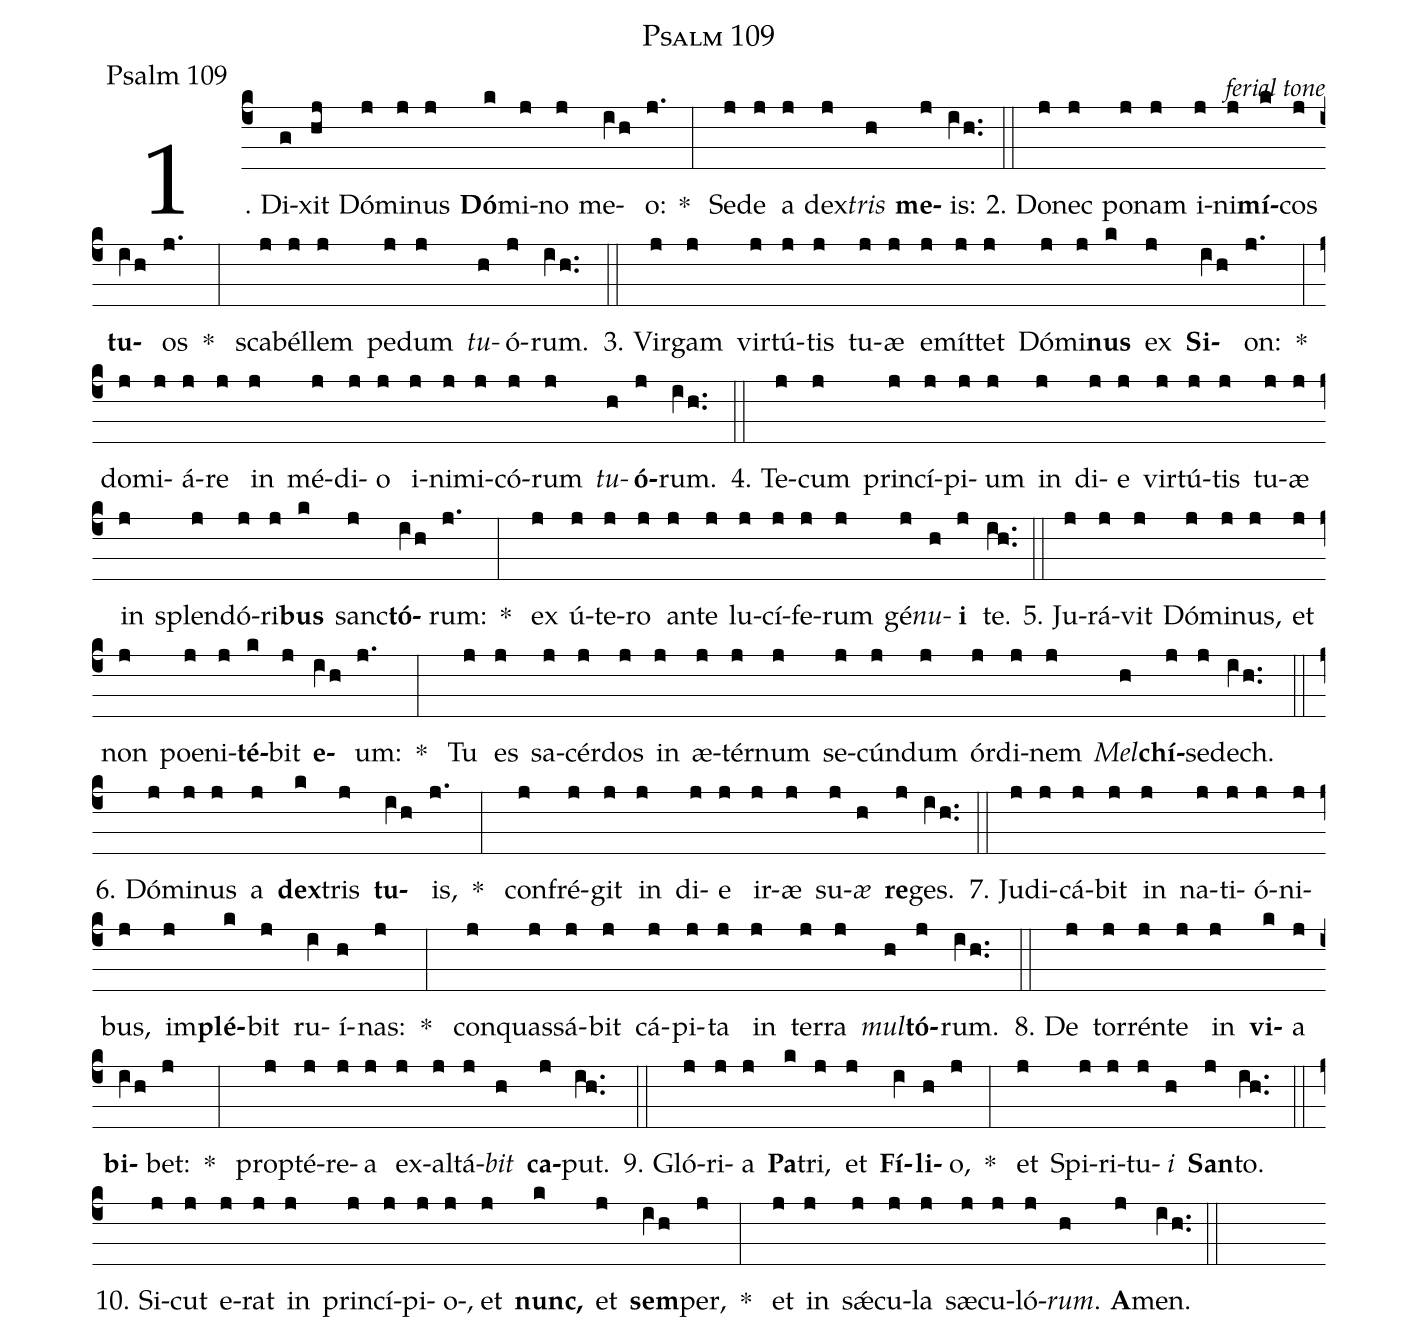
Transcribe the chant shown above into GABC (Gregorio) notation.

name: Psalm 109;
office-part: Psalm 109;
commentary: ferial tone;
%%
(c4) 1. Di(g)xit(hj) Dó(j)mi(j)nus(j) <b>Dó</b>(k)mi(j)no(j) me(iVh)o:(j.) * (:) Se(j)de(j) a(j) dex(j)<i>tris</i>(h) <b>me</b>(j)is:(iVh..) (::) 2. Do(j)nec(j) po(j)nam(j) i(j)ni(j)<b>mí</b>(k)cos(j) <b>tu</b>(iVh)os(j.) * (:) sca(j)bé(j)llem(j) pe(j)dum(j) <i>tu</i>(h)ó(j)rum.(iVh..) (::) 3. Vir(j)gam(j) vir(j)tú(j)tis(j) tu(j)æ(j) e(j)mít(j)tet(j) Dó(j)mi(j)<b>nus</b>(k) ex(j) <b>Si</b>(iVh)on:(j.) * (:) do(j)mi(j)á(j)re(j) in(j) mé(j)di(j)o(j) i(j)ni(j)mi(j)có(j)rum(j) <i>tu</i>(h)<b>ó</b>(j)rum.(iVh..) (::) 4. Te(j)cum(j) prin(j)cí(j)pi(j)um(j) in(j) di(j)e(j) vir(j)tú(j)tis(j) tu(j)æ(j) in(j) splen(j)dó(j)ri(j)<b>bus</b>(k) sanc(j)<b>tó</b>(iVh)rum:(j.) * (:) ex(j) ú(j)te(j)ro(j) an(j)te(j) lu(j)cí(j)fe(j)rum(j) gé(j)<i>nu</i>(h)<b>i</b>(j) te.(ih..) (::) 5. Ju(j)rá(j)vit(j) Dó(j)mi(j)nus,(j) et(j) non(j) poe(j)ni(j)<b>té</b>(k)bit(j) <b>e</b>(iVh)um:(j.) * (:) Tu(j) es(j) sa(j)cér(j)dos(j) in(j) æ(j)tér(j)num(j) se(j)cún(j)dum(j) ór(j)di(j)nem(j) <i>Mel</i>(h)<b>chí</b>(j)se(j)dech.(iVh..) (::) 6. Dó(j)mi(j)nus(j) a(j) <b>dex</b>(k)tris(j) <b>tu</b>(iVh)is,(j.) * (:) con(j)fré(j)git(j) in(j) di(j)e(j) ir(j)æ(j) su(j)<i>æ</i>(h) <b>re</b>(j)ges.(iVh..) (::) 7. Ju(j)di(j)cá(j)bit(j) in(j) na(j)ti(j)ó(j)ni(j)bus,(j) im(j)<b>plé</b>(k)bit(j) ru(iV)í(h)nas:(j) * (:) con(j)quas(j)sá(j)bit(j) cá(j)pi(j)ta(j) in(j) ter(j)ra(j) <i>mul</i>(h)<b>tó</b>(j)rum.(iVh..) (::) 8. De(j) tor(j)rén(j)te(j) in(j) <b>vi</b>(k)a(j) <b>bi</b>(iVh)bet:(j) * (:) prop(j)té(j)re(j)a(j) ex(j)al(j)tá(j)<i>bit</i>(h) <b>ca</b>(j)put.(ih..) (::) 9. Gló(j)ri(j)a(j) <b>Pa</b>(k)tri,(j) et(j) <b>Fí</b>(iV)<b>li</b>(h)o,(j) * (:) et(j) Spi(j)ri(j)tu(j)<i>i</i>(h) <b>San</b>(j)to.(ih..) (::) 10. Si(j)cut(j) e(j)rat(j) in(j) prin(j)cí(j)pi(j)o(j), et(j) <b>nunc,</b>(k) et(j) <b>sem</b>(iVh)per,(j) * (:) et(j) in(j) s<sp>'ae</sp>(j)cu(j)la(j) sæ(j)cu(j)ló(j)<i>rum</i>(h). <b>A</b>(j)men.(iVh..) (::)
